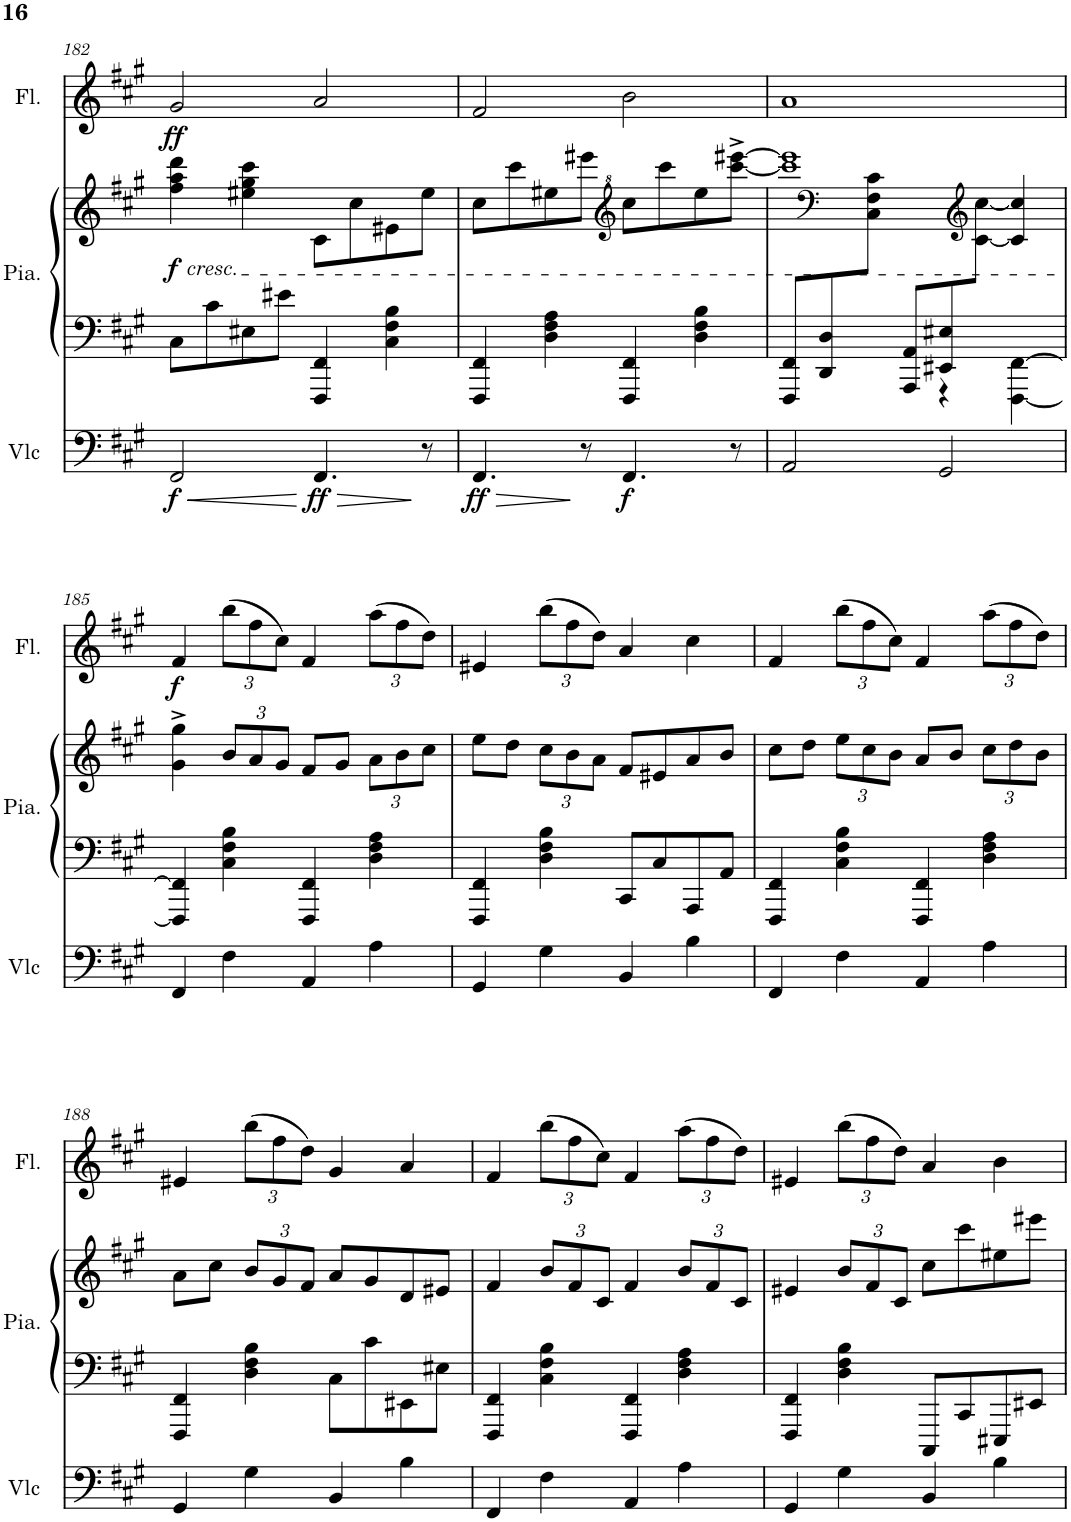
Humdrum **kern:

**kern	**dynam	**kern	**kern	**dynam	**kern	**dynam
*part3	*part3	*part2	*part2	*part2	*part1	*part1
*staff4	*staff4	*staff3	*staff2	*staff2/3	*staff1	*staff1
*I"Violoncelle	*	*I"Piano	*	*	*I"Flûte	*
*I'Vlc	*	*I'Pia.	*	*	*I'Fl.	*
!!LO:PB:g=z
*clefF4	*	*clefF4	*clefG2	*	*clefG2	*
*k[f#c#g#]	*	*k[f#c#g#]	*k[f#c#g#]	*	*k[f#c#g#]	*
*M4/4	*	*M4/4	*M4/4	*	*M4/4	*
=182	=182	=182	=182	=182	=182	=182
!	!	!	!LO:TX:b:i:t=cresc.	!	!	!
!	!LO:HP:b	!	!	!	!	!
!	!LO:DY:n=1:b	!	!	!LO:DY:b	!	!LO:DY:b
2FF#/	< f	8C#\L	4ff#\ 4aa\ 4ddd\	f	2g#/	ff
.	.	8c#\	.	.	.	.
.	.	8E#X\	4ee#X\ 4gg#\ 4ccc#\	.	.	.
.	.	8e#X\J	.	.	.	.
!	!LO:HP:b	!	!	!	!	!
!	!LO:DY:n=2:b	!	!	!	!	!
4.FF#/	> ff	4FFF#/ 4FF#/	8c#\L	.	2a/	.
.	.	.	8cc#\	.	.	.
.	.	4C#\ 4F#\ 4B\	8e#X\	.	.	.
8r	[	.	8ee#\J	.	.	.
=183	=183	=183	=183	=183	=183	=183
!	!LO:DY:b	!	!	!	!	!
4.FF#/	ff	4FFF#/ 4FF#/	8cc#\L	.	2f#/	.
.	.	.	8ccc#\	.	.	.
.	.	4D\ 4F#\ 4A\	8ee#X\	.	.	.
8r	]	.	8eee#X\J	.	.	.
*	*	*	*clefG^2	*	*	*
!	!LO:DY:b	!	!	!	!	!
4.FF#/	f	4FFF#/ 4FF#/	8ccc#\L	.	2b\	.
.	.	.	8cccc#\	.	.	.
.	.	4D\ 4F#\ 4B\	8eee#\	.	.	.
8r	.	.	[<8cccc#\^ [8eeee#X\^J	.	.	.
=184	=184	=184	=184	=184	=184	=184
*	*	*^	*^	*	*	*
2AA/	.	8FFF#/ 8FF#/L	2ryy	1cccc#] 1eeee#]	4ryy	.	1a	.
*	*	*	*	*clefF4	*	*	*	*
.	.	8DD/ 8D/	.	.	.	.	.	.
.	.	8ryy	.	.	8C#\ 8F#\ 8c#\J	.	.	.
.	.	8AAA/ 8AA/L	.	.	4ryy	.	.	.
2GG#/	.	8EE#X/ 8E#X/	4r	.	.	.	.	.
*	*	*	*	*clefG2	*	*	*	*
.	.	4.ryy	.	.	[<8c#\ [8cc#\J	.	.	.
.	.	.	[4FFF#\ [>4FF#\	.	4c#/] 4cc#/]	.	.	.
!!LO:LB:g=z
=185	=185	=185	=185	=185	=185	=185	=185	=185
!	!	!	!	!	!	!	!	!LO:DY:b
*	*	*v	*v	*	*	*	*	*
*	*	*	*v	*v	*	*	*
4FF#/	.	4FFF#/] 4FF#/]	4g#\^ 4gg#\^	.	4f#/	f
*	*	*	*Xbrackettup	*	*Xbrackettup	*
4F#\	.	4C#\ 4F#\ 4B\	12b/L	.	(12bb\L	.
.	.	.	12a/	.	12ff#\	.
.	.	.	12g#/J	.	12cc#\J)	.
4AA/	.	4FFF#/ 4FF#/	8f#/L	.	4f#/	.
.	.	.	8g#/J	.	.	.
4A\	.	4D\ 4F#\ 4A\	12a\L	.	(12aa\L	.
.	.	.	12b\	.	12ff#\	.
.	.	.	12cc#\J	.	12dd\J)	.
=186	=186	=186	=186	=186	=186	=186
4GG#/	.	4FFF#/ 4FF#/	8ee\L	.	4e#X/	.
.	.	.	8dd\J	.	.	.
4G#\	.	4D\ 4F#\ 4B\	12cc#\L	.	(12bb\L	.
.	.	.	12b\	.	12ff#\	.
.	.	.	12a\J	.	12dd\J)	.
4BB/	.	8CC#/L	8f#/L	.	4a/	.
.	.	8C#/	8e#X/	.	.	.
4B\	.	8AAA/	8a/	.	4cc#\	.
.	.	8AA/J	8b/J	.	.	.
=187	=187	=187	=187	=187	=187	=187
4FF#/	.	4FFF#/ 4FF#/	8cc#\L	.	4f#/	.
.	.	.	8dd\J	.	.	.
4F#\	.	4C#\ 4F#\ 4B\	12ee\L	.	(12bb\L	.
.	.	.	12cc#\	.	12ff#\	.
.	.	.	12b\J	.	12cc#\J)	.
4AA/	.	4FFF#/ 4FF#/	8a/L	.	4f#/	.
.	.	.	8b/J	.	.	.
4A\	.	4D\ 4F#\ 4A\	12cc#\L	.	(12aa\L	.
.	.	.	12dd\	.	12ff#\	.
.	.	.	12b\J	.	12dd\J)	.
!!LO:LB:g=z
=188	=188	=188	=188	=188	=188	=188
4GG#/	.	4FFF#/ 4FF#/	8a\L	.	4e#X/	.
.	.	.	8cc#\J	.	.	.
4G#\	.	4D\ 4F#\ 4B\	12b/L	.	(12bb\L	.
.	.	.	12g#/	.	12ff#\	.
.	.	.	12f#/J	.	12dd\J)	.
4BB/	.	8C#\L	8a/L	.	4g#/	.
.	.	8c#\	8g#/	.	.	.
4B\	.	8EE#X\	8d/	.	4a/	.
.	.	8E#X\J	8e#X/J	.	.	.
=189	=189	=189	=189	=189	=189	=189
4FF#/	.	4FFF#/ 4FF#/	4f#/	.	4f#/	.
4F#\	.	4C#\ 4F#\ 4B\	12b/L	.	(12bb\L	.
.	.	.	12f#/	.	12ff#\	.
.	.	.	12c#/J	.	12cc#\J)	.
4AA/	.	4FFF#/ 4FF#/	4f#/	.	4f#/	.
4A\	.	4D\ 4F#\ 4A\	12b/L	.	(12aa\L	.
.	.	.	12f#/	.	12ff#\	.
.	.	.	12c#/J	.	12dd\J)	.
=190	=190	=190	=190	=190	=190	=190
4GG#/	.	4FFF#/ 4FF#/	4e#X/	.	4e#X/	.
4G#\	.	4D\ 4F#\ 4B\	12b/L	.	(12bb\L	.
.	.	.	12f#/	.	12ff#\	.
.	.	.	12c#/J	.	12dd\J)	.
4BB/	.	8CCC#/L	8cc#\L	.	4a/	.
.	.	8CC#/	8ccc#\	.	.	.
4B\	.	8EEE#X/	8ee#X\	.	4b\	.
.	.	8EE#X/J	8eee#X\J	.	.	.
=	=	=	=	=	=	=
*-	*-	*-	*-	*-	*-	*-
